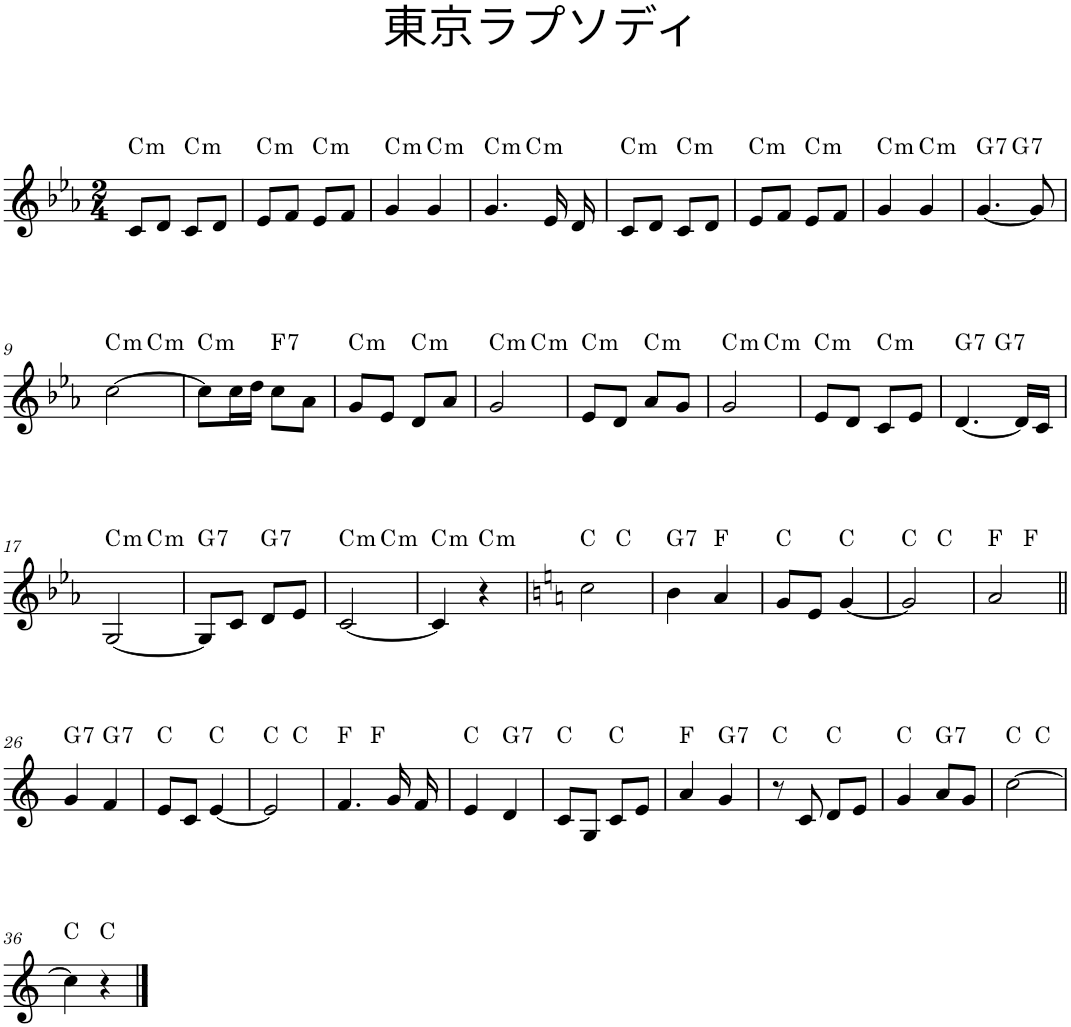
**kern	**harte
*part1	*part1
*staff1	*
*I"Piano	*
*I'Pno.	*
*clefG2	*
*k[b-e-a-]	*
*M2/4	*
=1	=1
!	!LO:H:kt=m
8c/L	C:min
8d/J	.
!	!LO:H:kt=m
8c/L	C:min
8d/J	.
=2	=2
!	!LO:H:kt=m
8e-/L	C:min
8f/J	.
!	!LO:H:kt=m
8e-/L	C:min
8f/J	.
=3	=3
!	!LO:H:kt=m
4g/	C:min
!	!LO:H:kt=m
4g/	C:min
=4	=4
!	!LO:H:kt=m
*^	*
4.g/	4ryy	C:min
!	!	!LO:H:kt=m
.	4ryy	C:min
16e-/	.	.
16d/	.	.
=5	=5	=5
!	!	!LO:H:kt=m
*v	*v	*
8c/L	C:min
8d/J	.
!	!LO:H:kt=m
8c/L	C:min
8d/J	.
=6	=6
!	!LO:H:kt=m
8e-/L	C:min
8f/J	.
!	!LO:H:kt=m
8e-/L	C:min
8f/J	.
=7	=7
!	!LO:H:kt=m
4g/	C:min
!	!LO:H:kt=m
4g/	C:min
=8	=8
!	!LO:H:kt=7
*^	*
[<4.g/	4ryy	G:7
!	!	!LO:H:kt=7
.	4ryy	G:7
8g/]	.	.
!!LO:LB:g=z	!!
=9	=9	=9
!	!	!LO:H:kt=m
[>2cc\	4ryy	C:min
!	!	!LO:H:kt=m
.	4ryy	C:min
=10	=10	=10
!	!	!LO:H:kt=m
*v	*v	*
8cc\L]	C:min
16cc\L	.
16dd\JJ	.
!	!LO:H:kt=7
8cc\L	F:7
8a-\J	.
=11	=11
!	!LO:H:kt=m
8g/L	C:min
8e-/J	.
!	!LO:H:kt=m
8d/L	C:min
8a-/J	.
=12	=12
!	!LO:H:kt=m
*^	*
2g/	4ryy	C:min
!	!	!LO:H:kt=m
.	4ryy	C:min
=13	=13	=13
!	!	!LO:H:kt=m
*v	*v	*
8e-/L	C:min
8d/J	.
!	!LO:H:kt=m
8a-/L	C:min
8g/J	.
=14	=14
!	!LO:H:kt=m
*^	*
2g/	4ryy	C:min
!	!	!LO:H:kt=m
.	4ryy	C:min
=15	=15	=15
!	!	!LO:H:kt=m
*v	*v	*
8e-/L	C:min
8d/J	.
!	!LO:H:kt=m
8c/L	C:min
8e-/J	.
=16	=16
!	!LO:H:kt=7
*^	*
[<4.d/	4ryy	G:7
!	!	!LO:H:kt=7
.	4ryy	G:7
16d/LL]	.	.
16c/JJ	.	.
!!LO:LB:g=z	!!
=17	=17	=17
!	!	!LO:H:kt=m
[<2G/	4ryy	C:min
!	!	!LO:H:kt=m
.	4ryy	C:min
=18	=18	=18
!	!	!LO:H:kt=7
*v	*v	*
8G/L]	G:7
8c/J	.
!	!LO:H:kt=7
8d/L	G:7
8e-/J	.
=19	=19
!	!LO:H:kt=m
*^	*
[<2c/	4ryy	C:min
!	!	!LO:H:kt=m
.	4ryy	C:min
=20	=20	=20
!	!	!LO:H:kt=m
*v	*v	*
4c/]	C:min
!	!LO:H:kt=m
4r	C:min
=21	=21
*k[]	*
*^	*
2cc\	4ryy	C:maj
.	4ryy	C:maj
=22	=22	=22
!	!	!LO:H:kt=7
*v	*v	*
4b\	G:7
4a/	F:maj
=23	=23
8g/L	C:maj
8e/J	.
[<4g/	C:maj
=24	=24
*^	*
2g/]	4ryy	C:maj
.	4ryy	C:maj
=25	=25	=25
2a/	4ryy	F:maj
.	4ryy	F:maj
*v	*v	*
!!LO:LB:g=z
=26||	=26||
*k[]	*
*^	*
!	!	!LO:H:kt=7
*v	*v	*
4g/	G:7
!	!LO:H:kt=7
4f/	G:7
=27	=27
8e/L	C:maj
8c/J	.
[<4e/	C:maj
=28	=28
*^	*
2e/]	4ryy	C:maj
.	4ryy	C:maj
=29	=29	=29
4.f/	4ryy	F:maj
.	4ryy	F:maj
16g/	.	.
16f/	.	.
*v	*v	*
=30	=30
4e/	C:maj
!	!LO:H:kt=7
4d/	G:7
=31	=31
8c/L	C:maj
8G/J	.
8c/L	C:maj
8e/J	.
=32	=32
4a/	F:maj
!	!LO:H:kt=7
4g/	G:7
=33	=33
8r	C:maj
8c/	.
8d/L	C:maj
8e/J	.
=34	=34
4g/	C:maj
!	!LO:H:kt=7
8a/L	G:7
8g/J	.
=35	=35
*^	*
[>2cc\	4ryy	C:maj
.	4ryy	C:maj
*v	*v	*
!!LO:LB:g=z
=36	=36
4cc\]	C:maj
4r	C:maj
==	==
*-	*-
